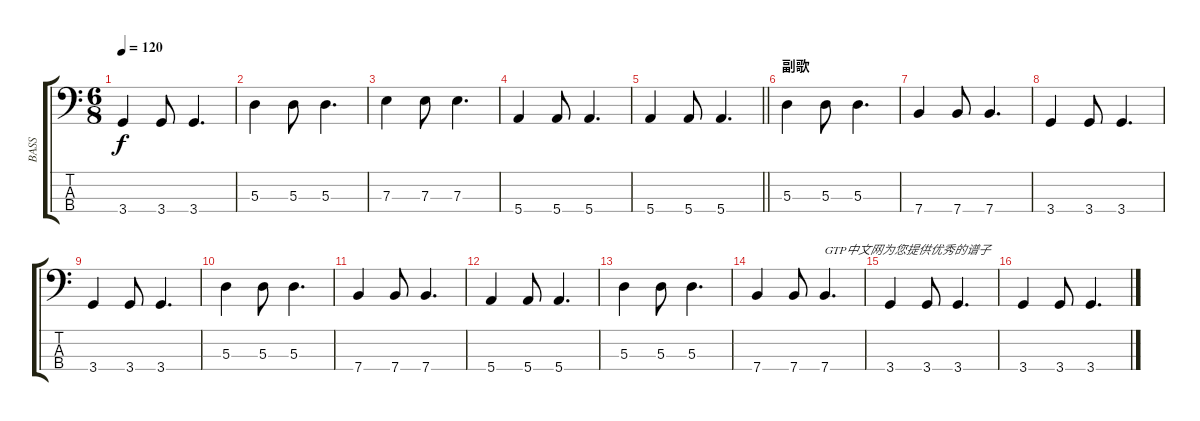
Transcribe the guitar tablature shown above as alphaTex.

\track ("BASS" "BASS") {instrument electricbassfinger}
\staff {score tabs}
\tuning (G2 D2 A1 E1) {hide}
\ts (6 8)
\tempo 120
\clef f4
\ks c
3.4.4{dy f} 3.4.8 3.4.4{d} |
5.3.4 5.3.8 5.3.4{d} |
7.3.4 7.3.8 7.3.4{d} |
5.4.4 5.4.8 5.4.4{d} |
\barLineRight lightlight
5.4.4 5.4.8 5.4.4{d} |
\section ("" "副歌")
5.3.4 5.3.8 5.3.4{d} |
7.4.4 7.4.8 7.4.4{d} |
3.4.4 3.4.8 3.4.4{d} |
3.4.4 3.4.8 3.4.4{d} |
5.3.4 5.3.8 5.3.4{d} |
7.4.4 7.4.8 7.4.4{d} |
5.4.4 5.4.8 5.4.4{d} |
5.3.4 5.3.8 5.3.4{d} |
7.4.4 7.4.8 7.4.4{d txt "GTP中文网为您提供优秀的谱子"} |
3.4.4 3.4.8 3.4.4{d} |
3.4.4 3.4.8 3.4.4{d}
